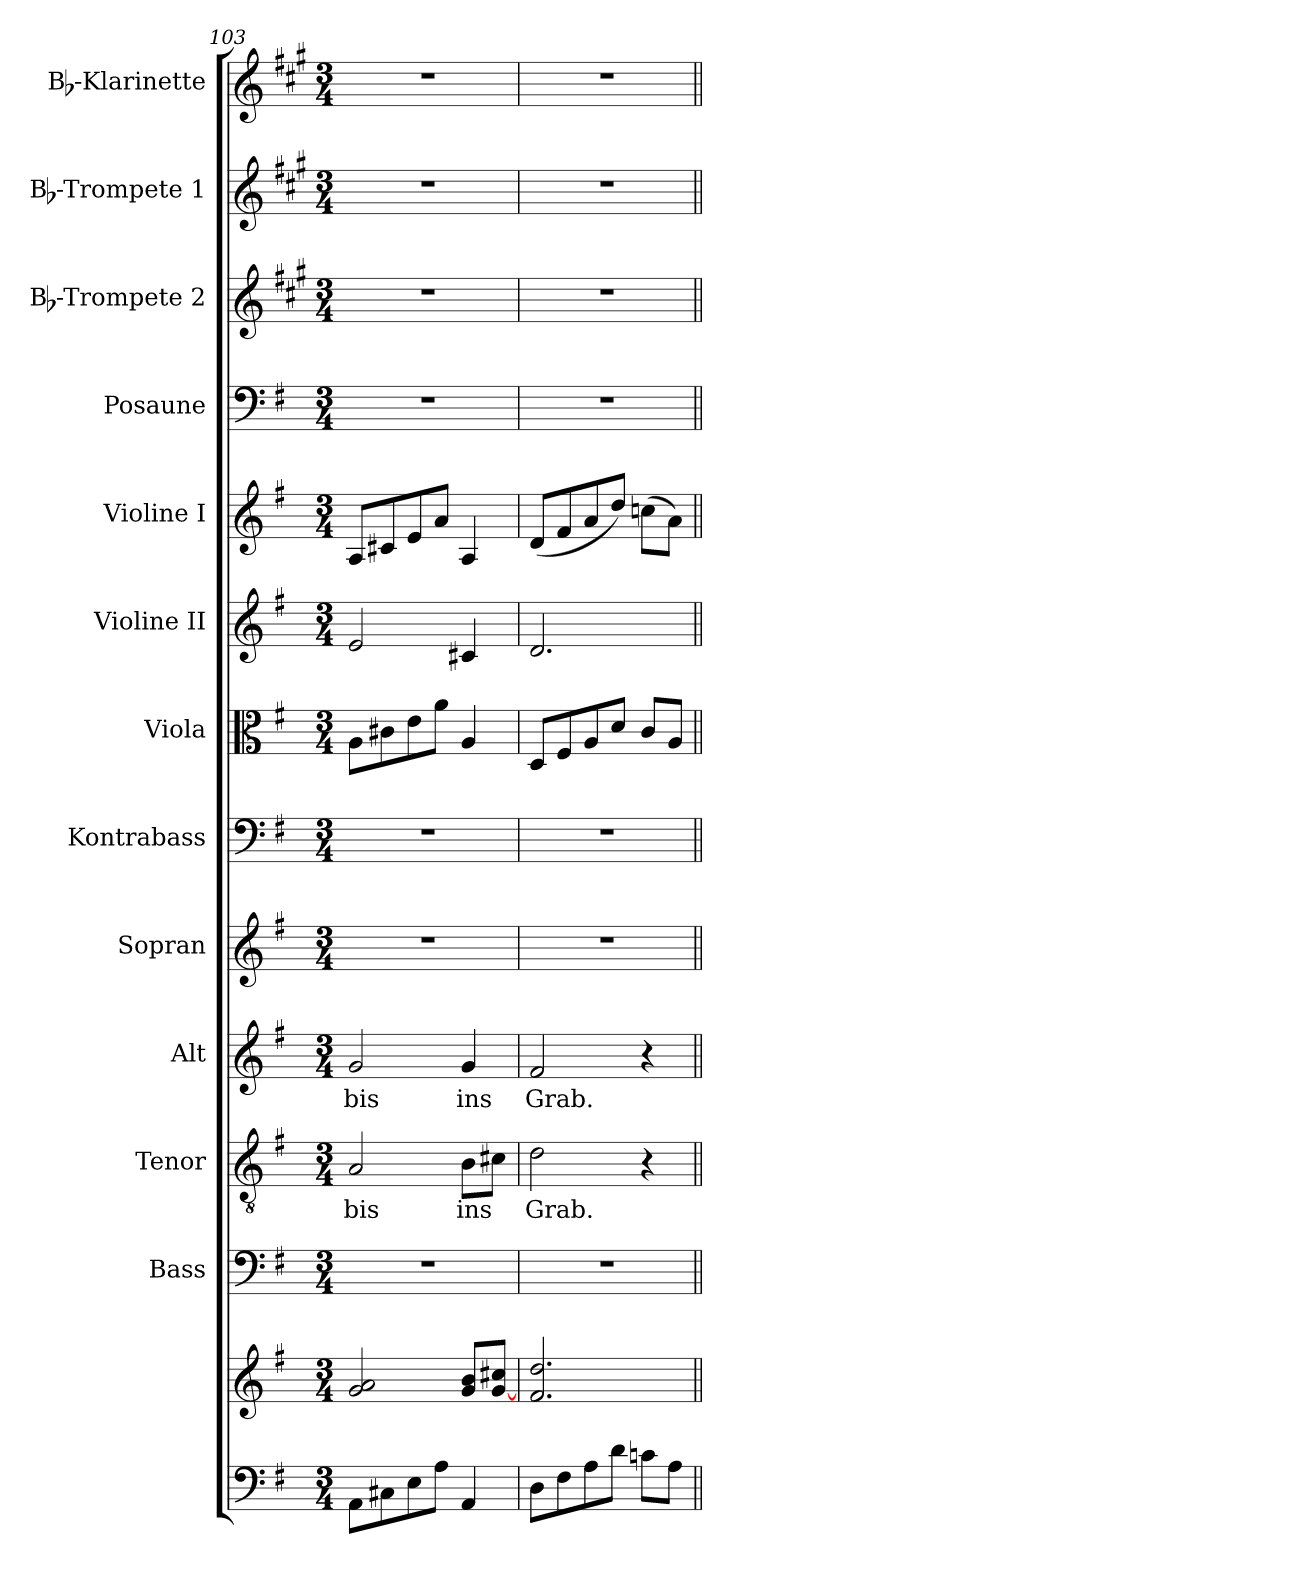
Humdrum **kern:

**kern	**kern	**kern	**kern	**text	**kern	**text	**kern	**kern	**kern	**kern	**kern	**kern	**kern	**kern	**kern
*part13	*part13	*part12	*part11	*part11	*part10	*part10	*part9	*part8	*part7	*part6	*part5	*part4	*part3	*part2	*part1
*staff14	*staff13	*staff12	*staff11	*staff11	*staff10	*staff10	*staff9	*staff8	*staff7	*staff6	*staff5	*staff4	*staff3	*staff2	*staff1
*	*	*I"Bass	*I"Tenor	*	*I"Alt	*	*I"Sopran	*I"Kontrabass	*I"Viola	*I"Violine II	*I"Violine I	*I"Posaune	*I"Bb-Trompete 2	*I"Bb-Trompete 1	*I"Bb-Klarinette
*	*	*I'B.	*I'T.	*	*I'A.	*	*I'S.	*I'Kb.	*I'Vla.	*I'Vl. II	*I'Vl. I	*I'Pos.	*I'Bb Trp. 2	*I'Bb Trp. 1	*I'Bb Kl.
*clefF4	*clefG2	*clefF4	*clefGv2	*	*clefG2	*	*clefG2	*clefF4	*clefC3	*clefG2	*clefG2	*clefF4	*clefG2	*clefG2	*clefG2
*	*	*	*	*	*	*	*	*ITrd7c12	*	*	*	*	*ITrd1c2	*ITrd1c2	*ITrd1c2
*k[f#]	*k[f#]	*k[f#]	*k[f#]	*	*k[f#]	*	*k[f#]	*k[f#]	*k[f#]	*k[f#]	*k[f#]	*k[f#]	*k[f#]	*k[f#]	*k[f#]
*G:	*G:	*G:	*G:	*	*G:	*	*G:	*G:	*G:	*G:	*G:	*G:	*G:	*G:	*G:
*M3/4	*M3/4	*M3/4	*M3/4	*	*M3/4	*	*M3/4	*M3/4	*M3/4	*M3/4	*M3/4	*M3/4	*M3/4	*M3/4	*M3/4
=103	=103	=103	=103	=103	=103	=103	=103	=103	=103	=103	=103	=103	=103	=103	=103
!	!	!	!	!LO:LY:b	!	!LO:LY:b	!	!	!	!	!	!	!	!	!
8AA\L	2g/ 2a/	2.r	2A/	bis	2g/	bis	2.r	2.r	8A\L	2e/	8A/L	2.r	2.r	2.r	2.r
8C#X\	.	.	.	.	.	.	.	.	8c#X\	.	8c#X/	.	.	.	.
8E\	.	.	.	.	.	.	.	.	8e\	.	8e/	.	.	.	.
8A\J	.	.	.	.	.	.	.	.	8a\J	.	8a/J	.	.	.	.
!	!	!	!	!LO:LY:b	!	!LO:LY:b	!	!	!	!	!	!	!	!	!
4AA/	8g/ 8b/L	.	8B\L	ins	4g/	ins	.	.	4A/	4c#X/	4A/	.	.	.	.
.	[8g/ 8cc#X/J	.	8c#X\J	.	.	.	.	.	.	.	.	.	.	.	.
=104	=104	=104	=104	=104	=104	=104	=104	=104	=104	=104	=104	=104	=104	=104	=104
!	!	!	!	!LO:LY:b	!	!LO:LY:b	!	!	!	!	!	!	!	!	!
8D\L	2.f#/ 2.dd/	2.r	2d\	Grab.	2f#/	Grab.	2.r	2.r	8D/L	2.d/	(<8d/L	2.r	2.r	2.r	2.r
8F#\	.	.	.	.	.	.	.	.	8F#/	.	8f#/	.	.	.	.
8A\	.	.	.	.	.	.	.	.	8A/	.	8a/	.	.	.	.
8d\J	.	.	.	.	.	.	.	.	8d/J	.	8dd/J)	.	.	.	.
8cn\L	.	.	4r	.	4r	.	.	.	8c/L	.	(>8ccn\L	.	.	.	.
8A\J	.	.	.	.	.	.	.	.	8A/J	.	8a\J)	.	.	.	.
=||	=||	=||	=||	=||	=||	=||	=||	=||	=||	=||	=||	=||	=||	=||	=||
*-	*-	*-	*-	*-	*-	*-	*-	*-	*-	*-	*-	*-	*-	*-	*-
